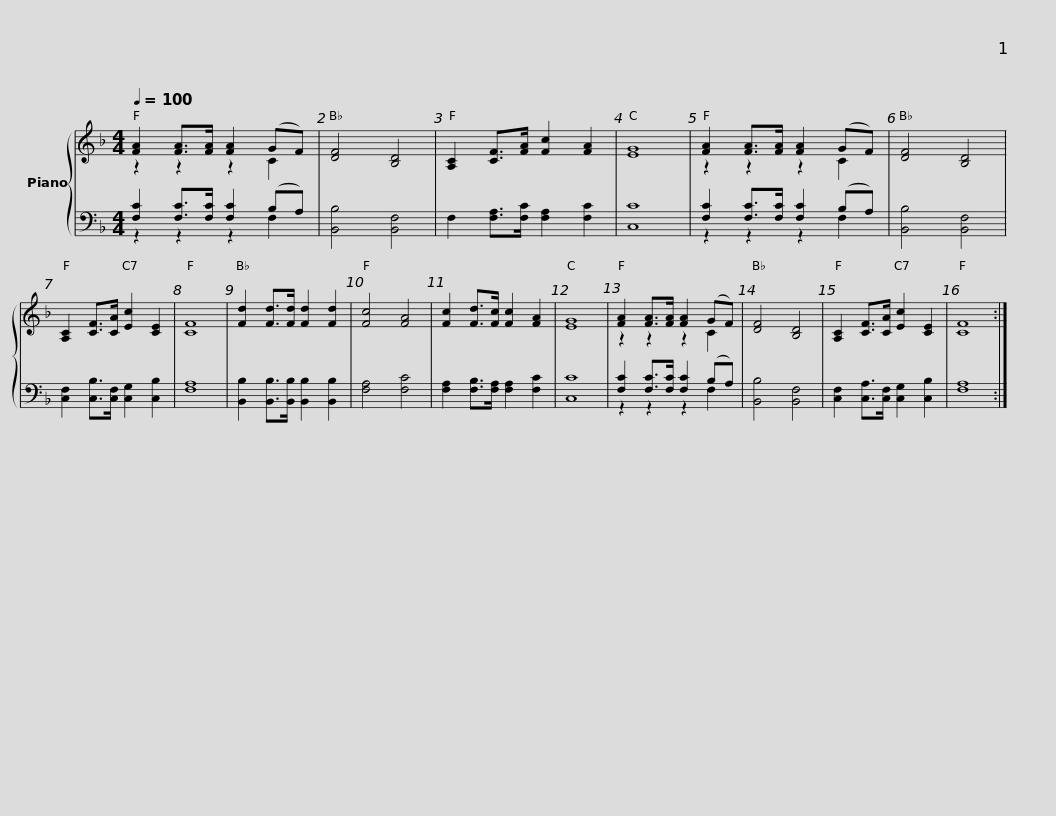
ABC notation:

X:1
%%score { ( 1 2 ) | ( 3 4 ) }
L:1/8
Q:1/4=100
M:4/4
I:linebreak $
K:F
V:1 treble
V:2 treble
V:3 bass
V:4 bass
V:1
 [FA]2 [FA]>[FA] [FA]2 (GF) | [DF]4 [B,D]4 | [A,C]2 [CF]>[FA] [Fc]2 [FA]2 | [EG]8 | [FA]2 [FA]>[FA] [FA]2 (GF) | %5
 [DF]4 [B,D]4 | [A,C]2 [CF]>[CA] [Ec]2 [CE]2 | [CF]8 |$ [Fd]2 [Fd]>[Fd] [Fd]2 [Fd]2 | [Fc]4 [FA]4 | %10
 [Fc]2 [Fd]>[Fc] [Fc]2 [FA]2 | [EG]8 | [FA]2 [FA]>[FA] [FA]2 (GF) | [DF]4 [B,D]4 | [A,C]2 [CF]>[CA] [Ec]2 [CE]2 | %15
 [CF]8 :| %16
V:2
 z2 z2 z2 C2 | x8 | x8 | x8 | z2 z2 z2 C2 | %5
 x8 | x8 | x8 |$ x8 | x8 | %10
 x8 | x8 | z2 z2 z2 C2 | x8 | x8 | %15
 x8 :| %16
V:3
 [F,C]2 [F,C]>[F,C] [F,C]2 (B,A,) | [B,,B,]4 [B,,F,]4 | F,2 [F,A,]>[F,C] [F,A,]2 [F,C]2 | [C,C]8 | [F,C]2 [F,C]>[F,C] [F,C]2 (B,A,) | %5
 [B,,B,]4 [B,,F,]4 | [C,F,]2 [C,B,]>[C,F,] [C,G,]2 [C,B,]2 | [F,A,]8 |$ [B,,B,]2 [B,,B,]>[B,,B,] [B,,B,]2 [B,,B,]2 | [F,A,]4 [F,C]4 | %10
 [F,A,]2 [F,B,]>[F,A,] [F,A,]2 [F,C]2 | [C,C]8 | [F,C]2 [F,C]>[F,C] [F,C]2 (B,A,) | [B,,B,]4 [B,,F,]4 | [C,F,]2 [C,A,]>[C,F,] [C,G,]2 [C,B,]2 | %15
 [F,A,]8 :| %16
V:4
 z2 z2 z2 F,2 | x8 | x8 | x8 | z2 z2 z2 F,2 | %5
 x8 | x8 | x8 |$ x8 | x8 | %10
 x8 | x8 | z2 z2 z2 F,2 | x8 | x8 | %15
 x8 :| %16
